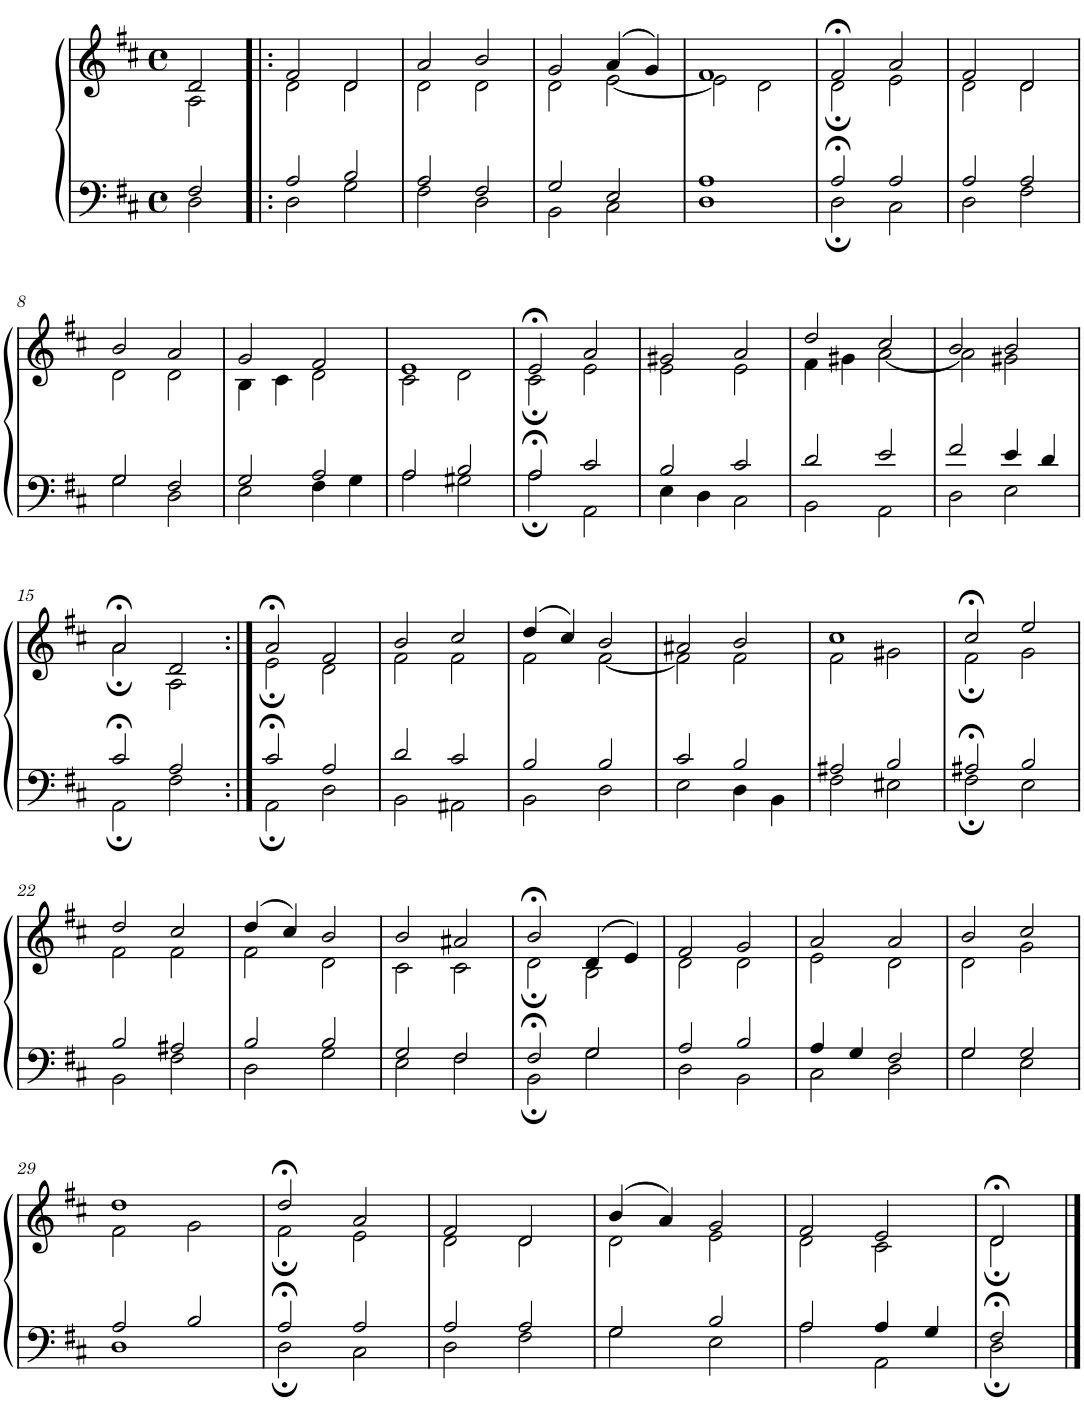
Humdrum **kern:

**kern	**kern
*part1	*part1
*staff2	*staff1
*I"Piano	*
*I'Pno.	*
*clefF4	*clefG2
*k[f#c#]	*k[f#c#]
*M4/4	*M4/4
*met(c)	*met(c)
=1	=1
*^	*^
2F#/	2D\	2d/	2A\
=2!|:	=2!|:	=2!|:	=2!|:
2A/	2D\	2f#/	2d\
2B/	2G\	2d/	2d\
=3	=3	=3	=3
2A/	2F#\	2a/	2d\
2F#/	2D\	2b/	2d\
=4	=4	=4	=4
2G/	2BB\	2g/	2d\
2E/	2C#\	(4a/	[2e\
.	.	4g/)	.
=5	=5	=5	=5
1A	1D	1f#	2e\]
.	.	.	2d\
=6	=6	=6	=6
2A;</	2D;\	2f#;</	2d;\
2A/	2C#\	2a/	2e\
=7	=7	=7	=7
2A/	2D\	2f#/	2d\
2A/	2F#\	2d/	2d\
!!LO:LB:g=z	!!
=8	=8	=8	=8
2G/	2G\	2b/	2d\
2F#/	2D\	2a/	2d\
=9	=9	=9	=9
2G/	2E\	2g/	4B\
.	.	.	4c#\
2A/	4F#\	2f#/	2d\
.	4G\	.	.
=10	=10	=10	=10
2A/	2A\	1e	2c#\
2B/	2G#X\	.	2d\
=11	=11	=11	=11
2A;</	2A;\	2e;</	2c#;\
2c#/	2AA\	2a/	2e\
=12	=12	=12	=12
2B/	4E\	2g#X/	2e\
.	4D\	.	.
2c#/	2C#\	2a/	2e\
=13	=13	=13	=13
2d/	2BB\	2dd/	4f#\
.	.	.	4g#X\
2e/	2AA\	2cc#/	[2a\
=14	=14	=14	=14
2f#/	2D\	2b/	2a\]
4e/	2E\	2b/	2g#X\
4d/	.	.	.
!!LO:LB:g=z	!!
=15	=15	=15	=15
2c#;</	2AA;\	2a;</	2a;\
2A/	2F#\	2d/	2A\
=16:|!	=16:|!	=16:|!	=16:|!
2c#;</	2AA;\	2a;</	2e;\
2A/	2D\	2f#/	2d\
=17	=17	=17	=17
2d/	2BB\	2b/	2f#\
2c#/	2AA#X\	2cc#/	2f#\
=18	=18	=18	=18
2B/	2BB\	(4dd/	2f#\
.	.	4cc#/)	.
2B/	2D\	2b/	[2f#\
=19	=19	=19	=19
2c#/	2E\	2a#X/	2f#\]
2B/	4D\	2b/	2f#\
.	4BB\	.	.
=20	=20	=20	=20
2A#X/	2F#\	1cc#	2f#\
2B/	2E#X\	.	2g#X\
=21	=21	=21	=21
2A#X;</	2F#;\	2cc#;</	2f#;\
2B/	2E\	2ee/	2g\
!!LO:LB:g=z	!!
=22	=22	=22	=22
2B/	2BB\	2dd/	2f#\
2A#X/	2F#\	2cc#/	2f#\
=23	=23	=23	=23
2B/	2D\	(4dd/	2f#\
.	.	4cc#/)	.
2B/	2G\	2b/	2d\
=24	=24	=24	=24
2G/	2E\	2b/	2c#\
2F#/	2F#\	2a#X/	2c#\
=25	=25	=25	=25
2F#;</	2BB;\	2b;</	2d;\
2G/	2G\	(4d/	2B\
.	.	4e/)	.
=26	=26	=26	=26
2A/	2D\	2f#/	2d\
2B/	2BB\	2g/	2d\
=27	=27	=27	=27
4A/	2C#\	2a/	2e\
4G/	.	.	.
2F#/	2D\	2a/	2d\
=28	=28	=28	=28
2G/	2G\	2b/	2d\
2G/	2E\	2cc#/	2g\
!!LO:LB:g=z	!!
=29	=29	=29	=29
2A/	1D	1dd	2f#\
2B/	.	.	2g\
=30	=30	=30	=30
2A;</	2D;\	2dd;</	2f#;\
2A/	2C#\	2a/	2e\
=31	=31	=31	=31
2A/	2D\	2f#/	2d\
2A/	2F#\	2d/	2d\
=32	=32	=32	=32
2G/	2G\	(4b/	2d\
.	.	4a/)	.
2B/	2E\	2g/	2e\
=33	=33	=33	=33
2A/	2A\	2f#/	2d\
4A/	2AA\	2e/	2c#\
4G/	.	.	.
=34	=34	=34	=34
2F#;</	2D;\	2d;</	2d;\
*v	*v	*	*
*	*v	*v
==	==
*-	*-
